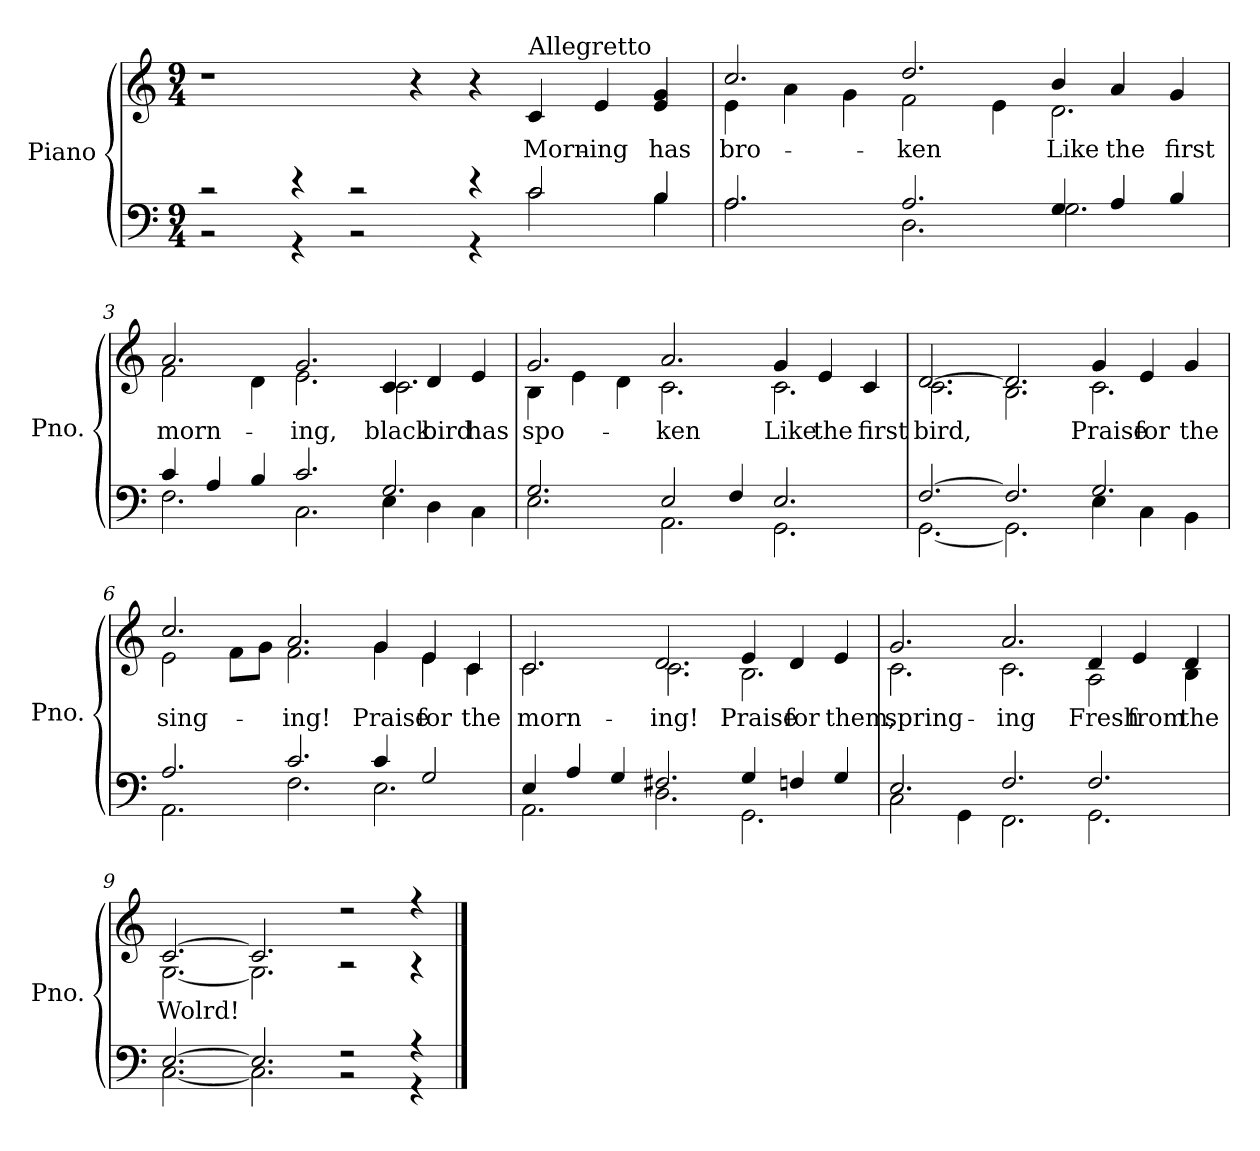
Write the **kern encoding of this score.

**kern	**kern	**text
*part1	*part1	*part1
*staff2	*staff1	*staff1
*I"Piano	*	*
*I'Pno.	*	*
*clefF4	*clefG2	*
*k[]	*k[]	*
*C:	*C:	*
*M9/4	*M9/4	*
=1	=1	=1
*^	*	*
2r	2r	1r	.
4r	4r	.	.
2r	2r	.	.
.	.	4r	.
4r	4r	4r	.
!	!	!LO:TX:a:t=Allegretto	!
2c/	2c\	4c/	Morn-
.	.	4e/	-ing
4B/	4B\	4e/ 4g/	has
=2	=2	=2	=2
*	*	*^	*
2.A/	2.A\	2.cc/	4e\	bro-
.	.	.	4a\	.
.	.	.	4g\	.
2.A/	2.D\	2.dd/	2f\	-ken
.	.	.	4e\	.
4G/	2.G\	4b/	2.d\	Like
4A/	.	4a/	.	the
4B/	.	4g/	.	first
!!LO:LB:g=z	!!
=3	=3	=3	=3	=3
4c/	2.F\	2.a/	2f\	morn-
4A/	.	.	.	.
4B/	.	.	4d\	.
2.c/	2.C\	2.g/	2.e\	-ing,
2.G/	4E\	4c/	2.c\	black
.	4D\	4d/	.	bird
.	4C\	4e/	.	has
=4	=4	=4	=4	=4
2.G/	2.E\	2.g/	4B\	spo-
.	.	.	4e\	.
.	.	.	4d\	.
2E/	2.AA\	2.a/	2.c\	-ken
4F/	.	.	.	.
2.E/	2.GG\	4g/	2.c\	Like
.	.	4e/	.	the
.	.	4c/	.	first
=5	=5	=5	=5	=5
[2.F/	[2.GG\	[2.d/	2.c\	bird,
2.F/]	2.GG\]	2.d/]	2.B\	.
2.G/	4E\	4g/	2.c\	Praise
.	4C\	4e/	.	for
.	4BB\	4g/	.	the
!!LO:LB:g=z	!!
=6	=6	=6	=6	=6
2.A/	2.AA\	2.cc/	2e\	sing-
.	.	.	8f\L	.
.	.	.	8g\J	.
2.c/	2.F\	2.a/	2.f\	-ing!
4c/	2.E\	4g/	4g\	Praise
2G/	.	4e/	4e\	for
.	.	4c/	4c\	the
=7	=7	=7	=7	=7
4E/	2.AA\	2.c/	2.c\	morn-
4A/	.	.	.	.
4G/	.	.	.	.
2.F#X/	2.D\	2.d/	2.c\	-ing!
4G/	2.GG\	4e/	2.B\	Praise
4Fn/	.	4d/	.	for
4G/	.	4e/	.	them,
!!LO:LB:g=z	!!
=8	=8	=8	=8	=8
2.E/	2C\	2.g/	2.c\	spring-
.	4GG\	.	.	.
2.F/	2.FF\	2.a/	2.c\	-ing
2.F/	2.GG\	4d/	2A\	Fresh
.	.	4e/	.	from
.	.	4d/	4B\	the
=9	=9	=9	=9	=9
[2.E/	[2.C\	[2.c/	[2.G\	Wolrd!
2.E/]	2.C\]	2.c/]	2.G\]	.
2r	2r	2r	2r	.
4r	4r	4r	4r	.
*v	*v	*	*	*
*	*v	*v	*
==	==	==
*-	*-	*-
